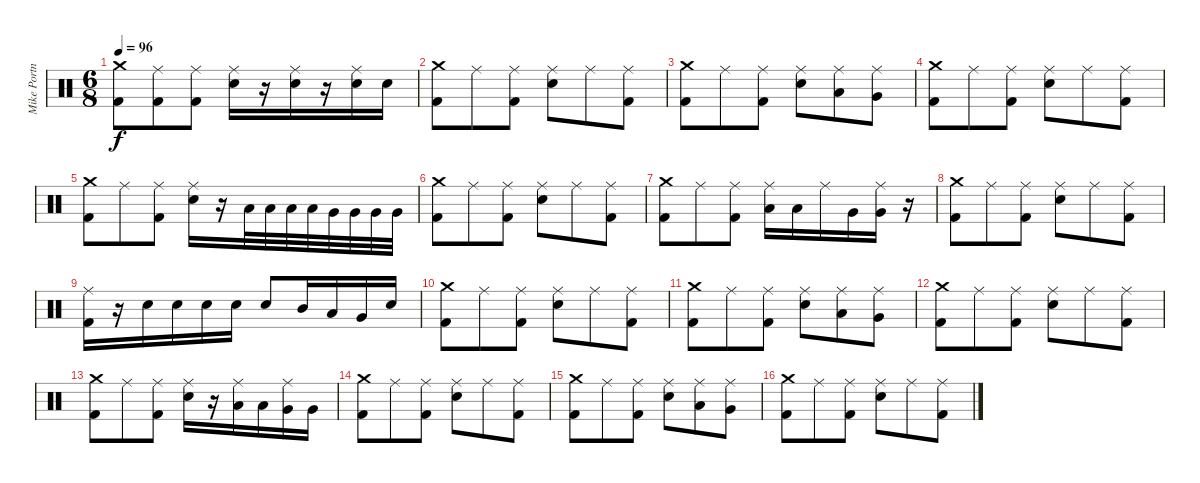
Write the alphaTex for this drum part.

\track ("Mike Portnoy" "Mike Portn") {instrument percussion}
\staff {score}
\articulation defaults
\ts (6 8)
\tempo 96
\clef neutral
\ks c
("Crash medium (hit)" "Kick (hit) 2").8{dy f} ("Ride (middle)" "Kick (hit) 2").8 ("Ride (middle)" "Kick (hit) 2").8 ("Ride (middle)" "Snare (hit) 2").16 r.16 ("Ride (middle)" "Snare (hit) 2").16 r.16 ("Ride (middle)" "Snare (hit) 2").16 "Snare (hit) 2".16 |
("Crash medium (hit)" "Kick (hit) 2").8 "Ride (middle)".8 ("Ride (middle)" "Kick (hit) 2").8 ("Ride (middle)" "Snare (hit) 2").8 "Ride (middle)".8 ("Ride (middle)" "Kick (hit) 2").8 |
("Crash medium (hit)" "Kick (hit) 2").8 "Ride (middle)".8 ("Ride (middle)" "Kick (hit) 2").8 ("Ride (middle)" "Snare (hit) 2").8 ("Ride (middle)" "Low Tom (hit)").8 ("Ride (middle)" "Very Low Tom (hit)").8 |
("Crash medium (hit)" "Kick (hit) 2").8 "Ride (middle)".8 ("Ride (middle)" "Kick (hit) 2").8 ("Ride (middle)" "Snare (hit) 2").8 "Ride (middle)".8 ("Ride (middle)" "Kick (hit) 2").8 |
("Crash medium (hit)" "Kick (hit) 2").8 "Ride (middle)".8 ("Ride (middle)" "Kick (hit) 2").8 ("Ride (middle)" "Snare (hit) 2").16 r.16 "Low Tom (hit)".32 "Low Tom (hit)".32 "Low Tom (hit)".32 "Low Tom (hit)".32 "Very Low Tom (hit)".32 "Very Low Tom (hit)".32 "Very Low Tom (hit)".32 "Very Low Tom (hit)".32 |
("Crash medium (hit)" "Kick (hit) 2").8 "Ride (middle)".8 ("Ride (middle)" "Kick (hit) 2").8 ("Ride (middle)" "Snare (hit) 2").8 "Ride (middle)".8 ("Ride (middle)" "Kick (hit) 2").8 |
("Crash medium (hit)" "Kick (hit) 2").8 "Ride (middle)".8 ("Ride (middle)" "Kick (hit) 2").8 ("Ride (middle)" "Low Tom (hit)").16 "Low Tom (hit)".16 "Ride (middle)".16 "Very Low Tom (hit)".16 ("Ride (middle)" "Very Low Tom (hit)").16 r.16 |
("Crash medium (hit)" "Kick (hit) 2").8 "Ride (middle)".8 ("Ride (middle)" "Kick (hit) 2").8 ("Ride (middle)" "Snare (hit) 2").8 "Ride (middle)".8 ("Ride (middle)" "Kick (hit) 2").8 |
("Ride (middle)" "Kick (hit) 2").16 r.16 "Snare (hit) 2".16 "Snare (hit) 2".16 "Snare (hit) 2".16 "Snare (hit) 2".16 "Snare (hit) 2".8 "Mid Tom (hit)".16 "Low Tom (hit)".16 "Very Low Tom (hit)".16 "Snare (hit) 2".16 |
("Crash medium (hit)" "Kick (hit) 2").8 "Ride (middle)".8 ("Ride (middle)" "Kick (hit) 2").8 ("Ride (middle)" "Snare (hit) 2").8 "Ride (middle)".8 ("Ride (middle)" "Kick (hit) 2").8 |
("Crash medium (hit)" "Kick (hit) 2").8 "Ride (middle)".8 ("Ride (middle)" "Kick (hit) 2").8 ("Ride (middle)" "Snare (hit) 2").8 ("Ride (middle)" "Low Tom (hit)").8 ("Ride (middle)" "Very Low Tom (hit)").8 |
("Crash medium (hit)" "Kick (hit) 2").8 "Ride (middle)".8 ("Ride (middle)" "Kick (hit) 2").8 ("Ride (middle)" "Snare (hit) 2").8 "Ride (middle)".8 ("Ride (middle)" "Kick (hit) 2").8 |
("Crash medium (hit)" "Kick (hit) 2").8 "Ride (middle)".8 ("Ride (middle)" "Kick (hit) 2").8 ("Ride (middle)" "Snare (hit) 2").16 r.16 ("Ride (middle)" "Low Tom (hit)").16 "Low Tom (hit)".16 ("Ride (middle)" "Very Low Tom (hit)").16 "Very Low Tom (hit)".16 |
("Crash medium (hit)" "Kick (hit) 2").8 "Ride (middle)".8 ("Ride (middle)" "Kick (hit) 2").8 ("Ride (middle)" "Snare (hit) 2").8 "Ride (middle)".8 ("Ride (middle)" "Kick (hit) 2").8 |
("Crash medium (hit)" "Kick (hit) 2").8 "Ride (middle)".8 ("Ride (middle)" "Kick (hit) 2").8 ("Ride (middle)" "Snare (hit) 2").8 ("Ride (middle)" "Low Tom (hit)").8 ("Ride (middle)" "Very Low Tom (hit)").8 |
("Crash medium (hit)" "Kick (hit) 2").8 "Ride (middle)".8 ("Ride (middle)" "Kick (hit) 2").8 ("Ride (middle)" "Snare (hit) 2").8 "Ride (middle)".8 ("Ride (middle)" "Kick (hit) 2").8
